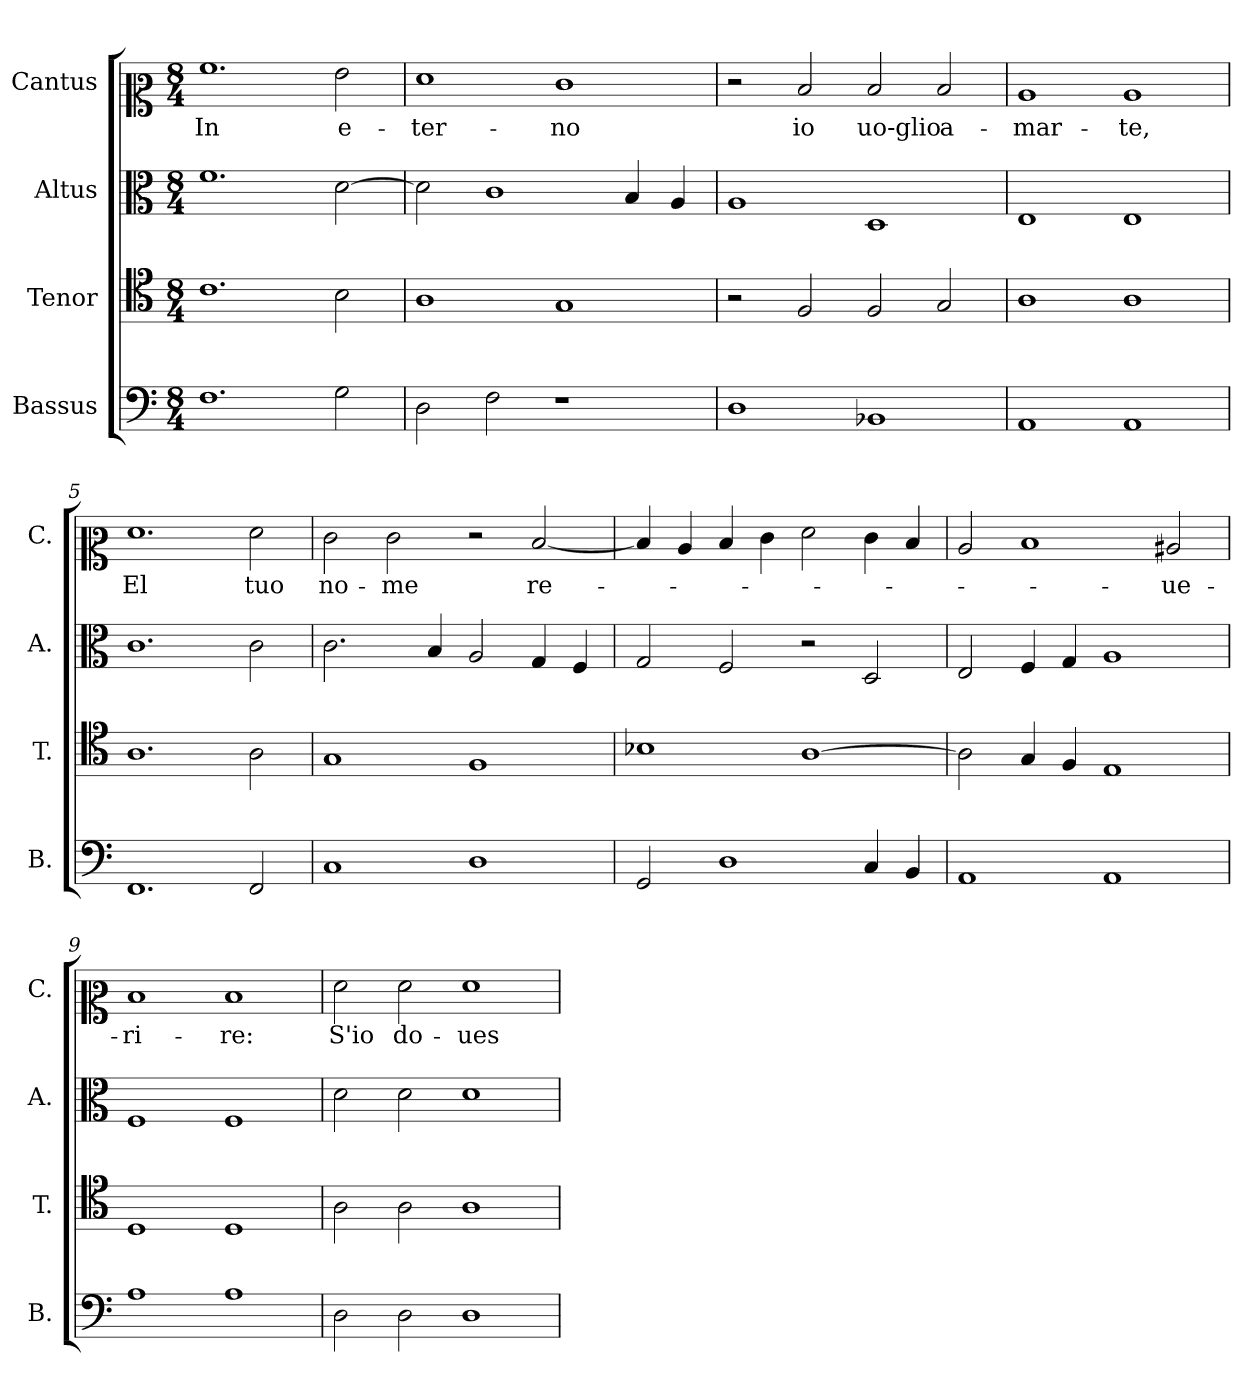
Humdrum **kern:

**kern	**kern	**kern	**kern	**text
*part4	*part3	*part2	*part1	*part1
*staff4	*staff3	*staff2	*staff1	*staff1
*I"Bassus	*I"Tenor	*I"Altus	*I"Cantus	*
*I'B.	*I'T.	*I'A.	*I'C.	*
*clefF4	*clefC4	*clefC3	*clefC2	*
*k[]	*k[]	*k[]	*k[]	*
*M8/4	*M8/4	*M8/4	*M8/4	*
=1	=1	=1	=1	=1
!	!	!	!	!LO:LY:b
1.F	1.c	1.f	1.a	In
!	!	!	!	!LO:LY:b
2G\	2B\	[2d\	2g\	e-
=2	=2	=2	=2	=2
!	!	!	!	!LO:LY:b
2D\	1A	2d\]	1f	-ter-
2F\	.	1c	.	.
!	!	!	!	!LO:LY:b
1r	1G	.	1e	-no
.	.	4B/	.	.
.	.	4A/	.	.
=3	=3	=3	=3	=3
1D	2r	1A	2r	.
!	!	!	!	!LO:LY:b
.	2F/	.	2d/	io
!	!	!	!	!LO:LY:b
1BB-X	2F/	1D	2d/	uo-glio
!	!	!	!	!LO:LY:b
.	2G/	.	2d/	a-
=4	=4	=4	=4	=4
!	!	!	!	!LO:LY:b
1AA	1A	1E	1c	-mar-
!	!	!	!	!LO:LY:b
1AA	1A	1E	1c	-te,
=5	=5	=5	=5	=5
!	!	!	!	!LO:LY:b
1.FF	1.A	1.c	1.f	El
!	!	!	!	!LO:LY:b
2FF/	2A\	2c\	2f\	tuo
=6	=6	=6	=6	=6
!	!	!	!	!LO:LY:b
1C	1G	2.c\	2e\	no-
!	!	!	!	!LO:LY:b
.	.	.	2e\	-me
.	.	4B/	.	.
1D	1F	2A/	2r	.
!	!	!	!	!LO:LY:b
.	.	4G/	[2d/	re-
.	.	4F/	.	.
!!LO:LB:g=z
=7	=7	=7	=7	=7
2GG/	1B-X	2G/	4d/]	.
.	.	.	4c/	.
1D	.	2F/	4d/	.
.	.	.	4e\	.
.	[1A	2r	2f\	.
4C/	.	2D/	4e\	.
4BB/	.	.	4d/	.
=8	=8	=8	=8	=8
1AA	2A\]	2E/	2c/	.
.	4G/	4F/	1d	.
.	4F/	4G/	.	.
1AA	1E	1A	.	.
!	!	!	!	!LO:LY:b
.	.	.	2c#X/	-ue-
=9	=9	=9	=9	=9
!	!	!	!	!LO:LY:b
1A	1D	1F	1d	-ri-
!	!	!	!	!LO:LY:b
1A	1D	1F	1d	-re:
=10	=10	=10	=10	=10
!	!	!	!	!LO:LY:b
2D\	2A\	2d\	2f\	S'io
!	!	!	!	!LO:LY:b
2D\	2A\	2d\	2f\	do-
!	!	!	!	!LO:LY:b
1D	1A	1d	1f	-ues-
=	=	=	=	=
*-	*-	*-	*-	*-
